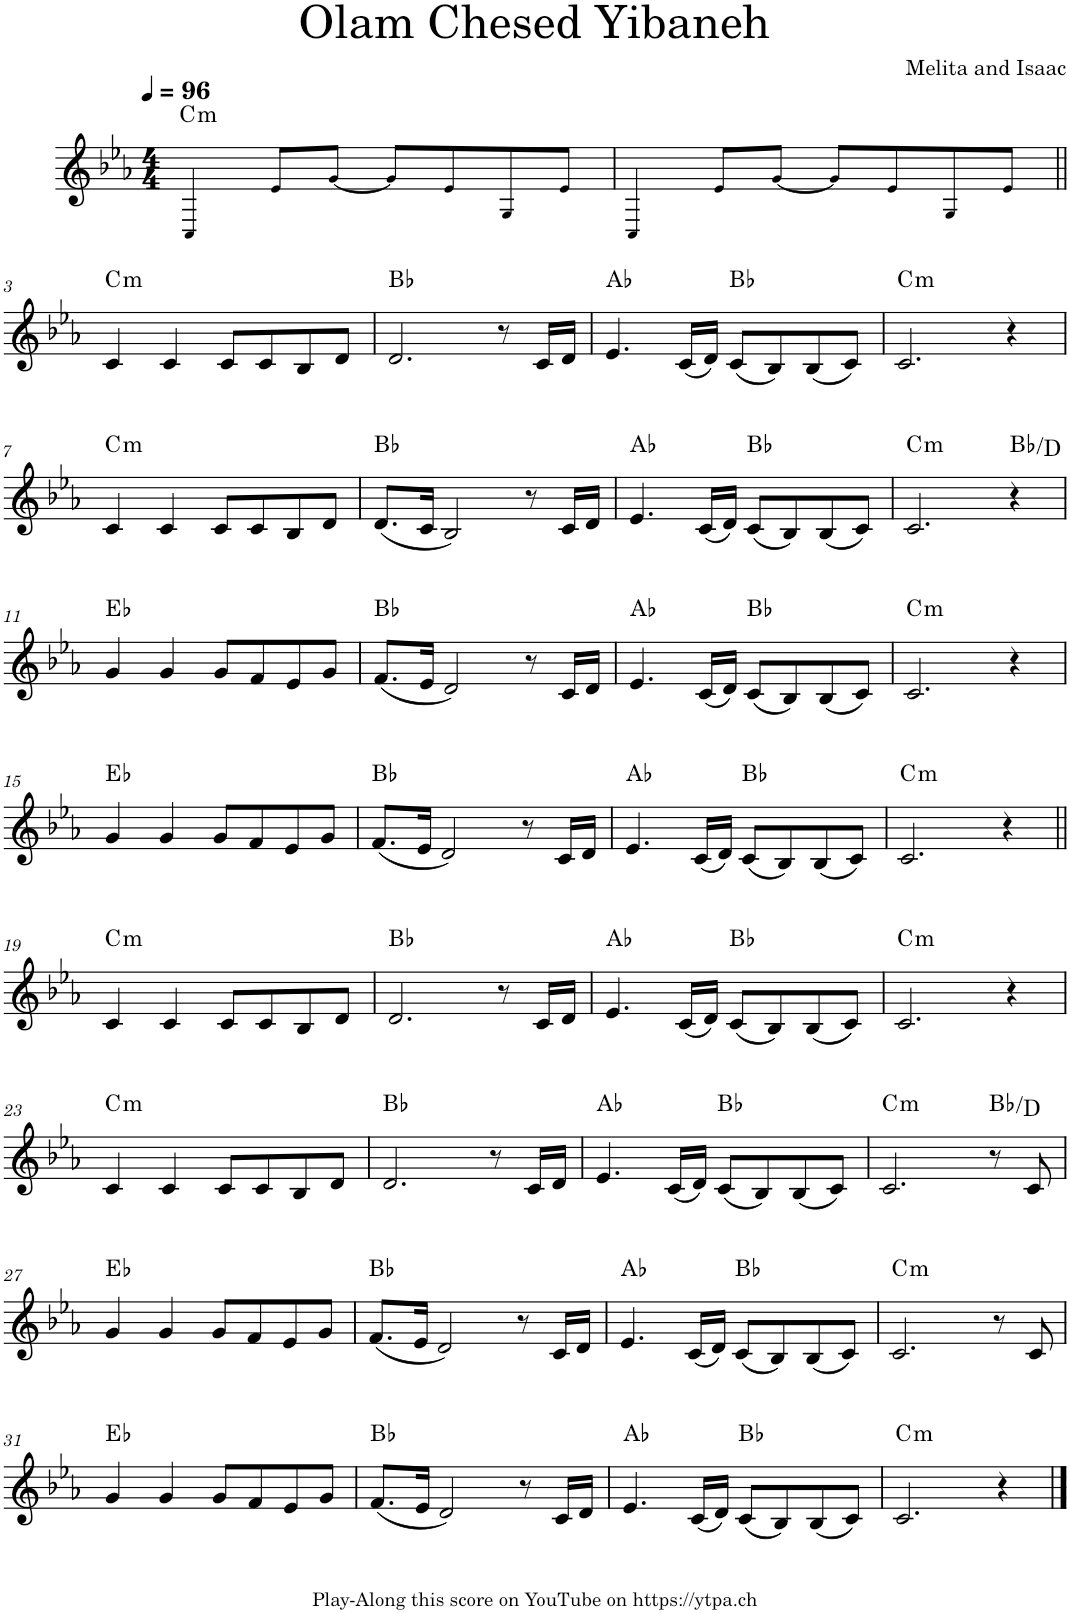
**kern	**harte
*part1	*part1
*staff1	*
*I"Piano	*
*I'Pno.	*
*clefG2	*
*k[b-e-a-]	*
*M4/4	*
*MM96	*
=1	=1
!	!LO:H:kt=m
4C!/	C:min
8e-!/L	.
[8g!/J	.
8g!/L]	.
8e-!/	.
8G!/	.
8e-!/J	.
=2	=2
4C!/	.
8e-!/L	.
[8g!/J	.
8g!/L]	.
8e-!/	.
8G!/	.
8e-!/J	.
!!LO:LB:g=z
=3||	=3||
!	!LO:H:kt=m
4c/	C:min
4c/	.
8c/L	.
8c/	.
8B-/	.
8d/J	.
=4	=4
2.d/	Bb:maj
8r	.
16c/LL	.
16d/JJ	.
=5	=5
4.e-/	Ab:maj
(16c/LL	.
16d/JJ)	.
(8c/L	Bb:maj
8B-/)	.
(8B-/	.
8c/J)	.
=6	=6
!	!LO:H:kt=m
2.c/	C:min
4r	.
!!LO:LB:g=z
=7	=7
!	!LO:H:kt=m
4c/	C:min
4c/	.
8c/L	.
8c/	.
8B-/	.
8d/J	.
=8	=8
(8.d/L	Bb:maj
16c/Jk	.
2B-/)	.
8r	.
16c/LL	.
16d/JJ	.
=9	=9
4.e-/	Ab:maj
(16c/LL	.
16d/JJ)	.
(8c/L	Bb:maj
8B-/)	.
(8B-/	.
8c/J)	.
=10	=10
!	!LO:H:kt=m
2.c/	C:min
4r	Bb:maj/3
!!LO:LB:g=z
=11	=11
4g/	Eb:maj
4g/	.
8g/L	.
8f/	.
8e-/	.
8g/J	.
=12	=12
(8.f/L	Bb:maj
16e-/Jk	.
2d/)	.
8r	.
16c/LL	.
16d/JJ	.
=13	=13
4.e-/	Ab:maj
(16c/LL	.
16d/JJ)	.
(8c/L	Bb:maj
8B-/)	.
(8B-/	.
8c/J)	.
=14	=14
!	!LO:H:kt=m
2.c/	C:min
4r	.
!!LO:LB:g=z
=15	=15
4g/	Eb:maj
4g/	.
8g/L	.
8f/	.
8e-/	.
8g/J	.
=16	=16
(8.f/L	Bb:maj
16e-/Jk	.
2d/)	.
8r	.
16c/LL	.
16d/JJ	.
=17	=17
4.e-/	Ab:maj
(16c/LL	.
16d/JJ)	.
(8c/L	Bb:maj
8B-/)	.
(8B-/	.
8c/J)	.
=18	=18
!	!LO:H:kt=m
2.c/	C:min
4r	.
!!LO:LB:g=z
=19||	=19||
!	!LO:H:kt=m
4c/	C:min
4c/	.
8c/L	.
8c/	.
8B-/	.
8d/J	.
=20	=20
2.d/	Bb:maj
8r	.
16c/LL	.
16d/JJ	.
=21	=21
4.e-/	Ab:maj
(16c/LL	.
16d/JJ)	.
(8c/L	Bb:maj
8B-/)	.
(8B-/	.
8c/J)	.
=22	=22
!	!LO:H:kt=m
2.c/	C:min
4r	.
!!LO:LB:g=z
=23	=23
!	!LO:H:kt=m
4c/	C:min
4c/	.
8c/L	.
8c/	.
8B-/	.
8d/J	.
=24	=24
2.d/	Bb:maj
8r	.
16c/LL	.
16d/JJ	.
=25	=25
4.e-/	Ab:maj
(16c/LL	.
16d/JJ)	.
(8c/L	Bb:maj
8B-/)	.
(8B-/	.
8c/J)	.
=26	=26
!	!LO:H:kt=m
2.c/	C:min
8r	Bb:maj/3
8c/	.
!!LO:LB:g=z
=27	=27
4g/	Eb:maj
4g/	.
8g/L	.
8f/	.
8e-/	.
8g/J	.
=28	=28
(8.f/L	Bb:maj
16e-/Jk	.
2d/)	.
8r	.
16c/LL	.
16d/JJ	.
=29	=29
4.e-/	Ab:maj
(16c/LL	.
16d/JJ)	.
(8c/L	Bb:maj
8B-/)	.
(8B-/	.
8c/J)	.
=30	=30
!	!LO:H:kt=m
2.c/	C:min
8r	.
8c/	.
!!LO:LB:g=z
=31	=31
4g/	Eb:maj
4g/	.
8g/L	.
8f/	.
8e-/	.
8g/J	.
=32	=32
(8.f/L	Bb:maj
16e-/Jk	.
2d/)	.
8r	.
16c/LL	.
16d/JJ	.
=33	=33
4.e-/	Ab:maj
(16c/LL	.
16d/JJ)	.
(8c/L	Bb:maj
8B-/)	.
(8B-/	.
8c/J)	.
=34	=34
!	!LO:H:kt=m
2.c/	C:min
4r	.
==	==
*-	*-
